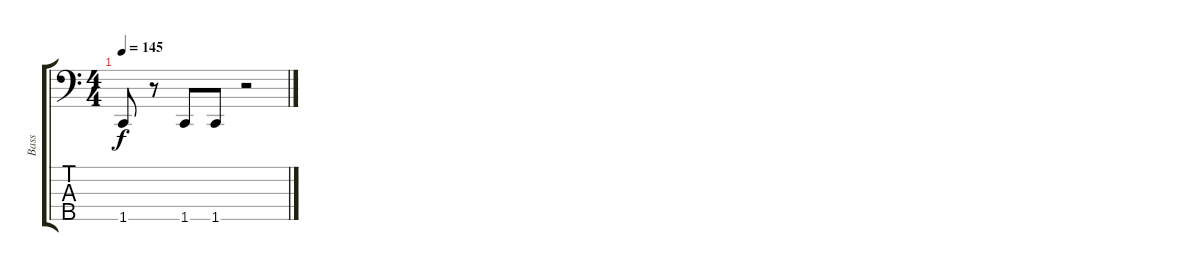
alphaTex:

\track ("Bass" "Bass") {instrument electricbassfinger}
\staff {score tabs}
\tuning (G2 D2 A1 E1 B0) {hide}
\ts (4 4)
\tempo 145
\clef f4
\ks c
1.5.8{dy f} r.8 1.5.8 1.5.8 r.2
